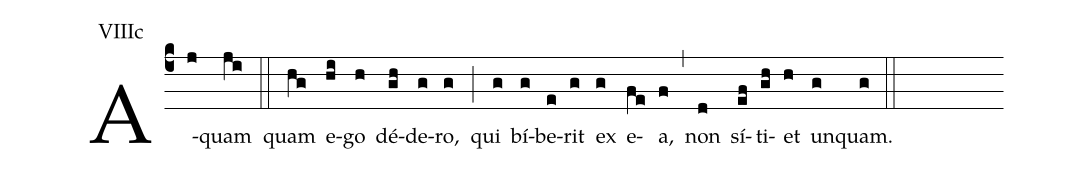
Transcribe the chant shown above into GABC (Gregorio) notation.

annotation: VIIIc;
%%
(c4) A(j)quam(ji) (::) quam(hg) e(hi)go(h) dé(gh)de(g)ro,(g) (;) qui(g) bí(g)be(e)rit(g) ex(g) e(fe)a,(f) (,) non(d) sí(ef)ti(gh)et(h) un(g)quam.(g) (::)
